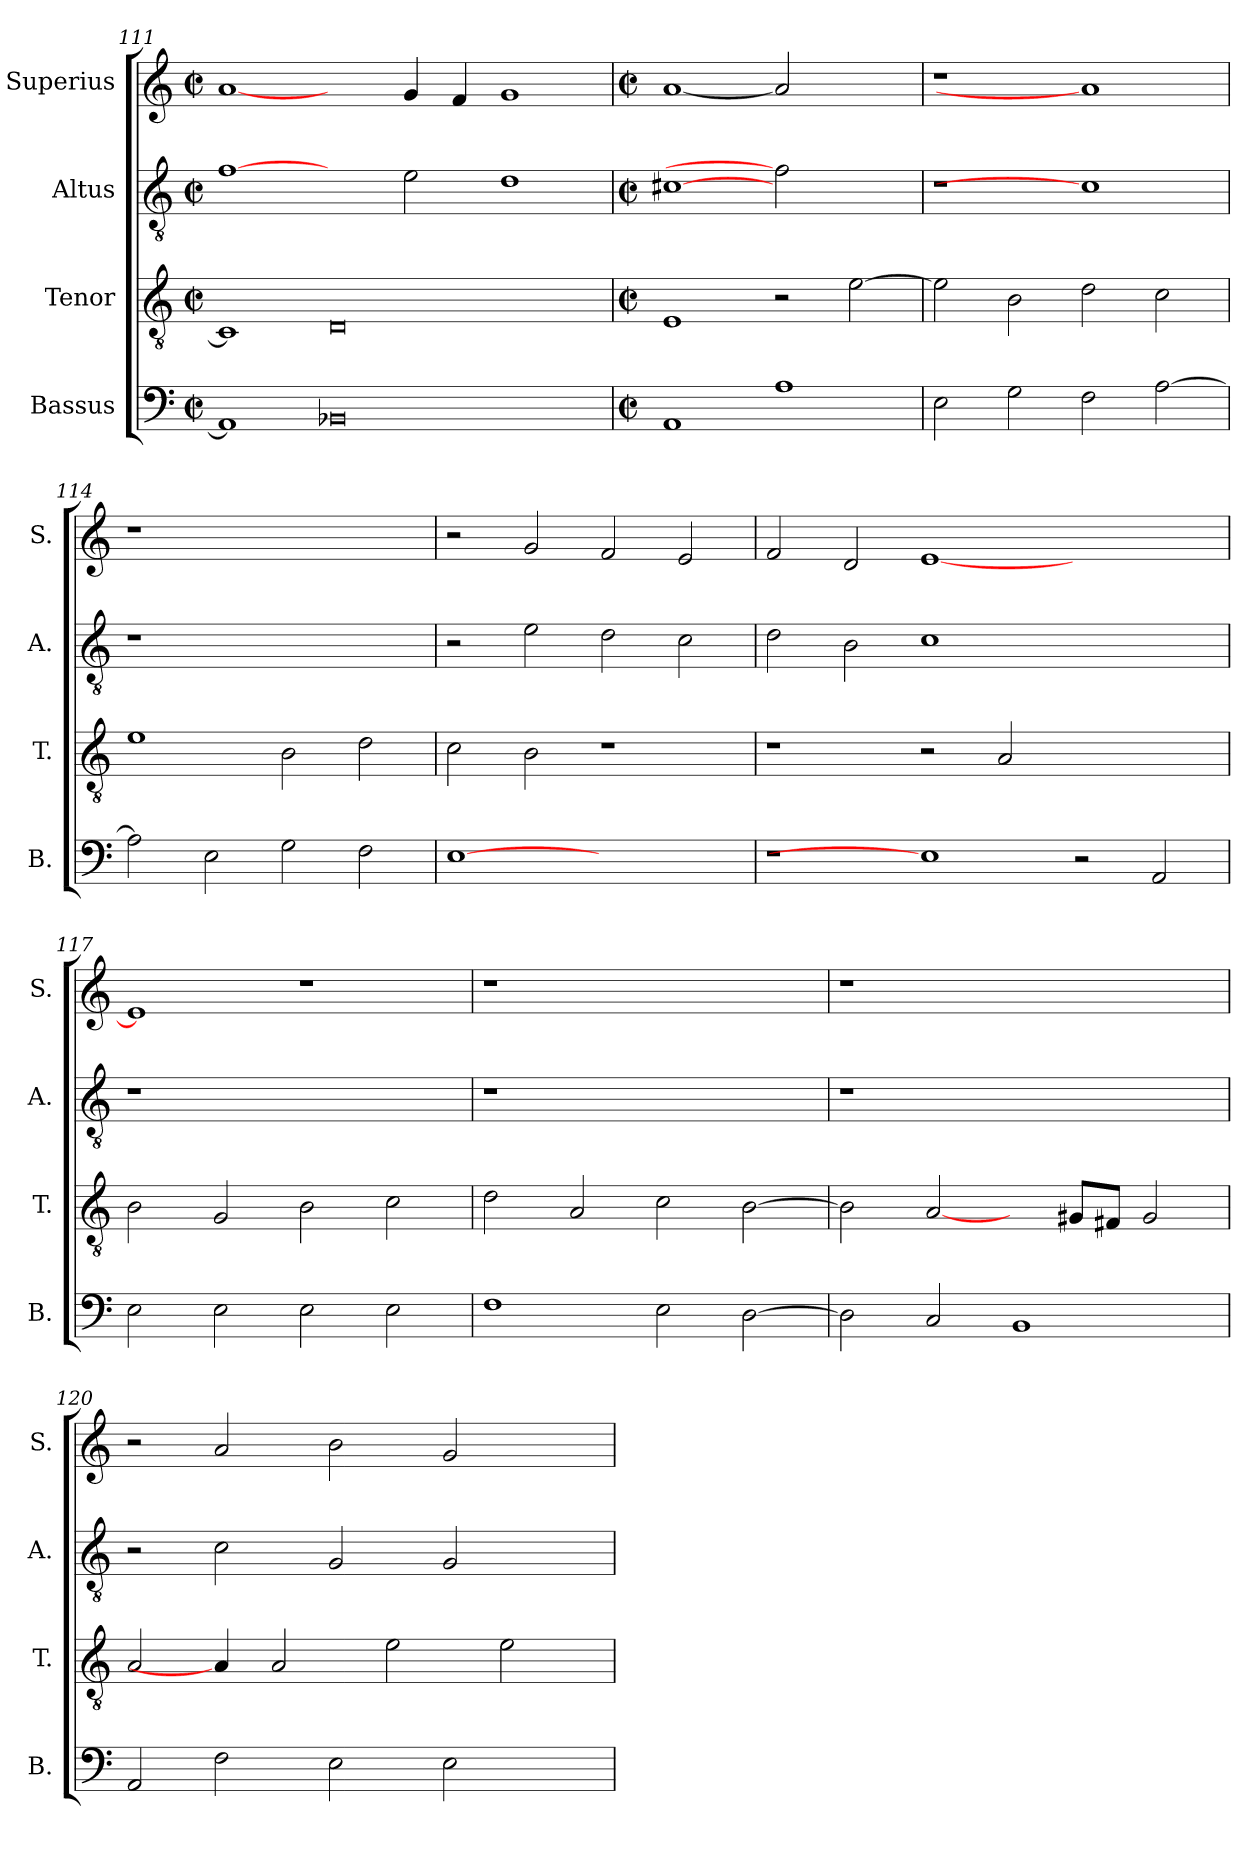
**kern	**kern	**kern	**kern
*part4	*part3	*part2	*part1
*staff4	*staff3	*staff2	*staff1
*I"Bassus	*I"Tenor	*I"Altus	*I"Superius
*I'B.	*I'T.	*I'A.	*I'S.
!!LO:PB:g=z
*clefF4	*clefGv2	*clefGv2	*clefG2
*	*ITrd7c12	*ITrd7c12	*
*k[]	*k[]	*k[]	*k[]
*C:	*C:	*C:	*C:
*M2/2	*M2/2	*M2/2	*M2/2
*met(c|)	*met(c|)	*met(c|)	*met(c|)
=111	=111	=111	=111
1AAi]	1CCi]	[1Fi	[1ai
0BB-Xi	0DDi	2ryy	2ryy
.	.	2Ei\	4gi/
.	.	.	4fi/
.	.	1Di	1gi
=112	=112	=112	=112
*M2/2	*M2/2	*M2/2	*M2/2
*met(c|)	*met(c|)	*met(c|)	*met(c|)
1AAi	1EEi	[1C#Xi	[1ai
1Ai	2r	2Fi]	2ai]
.	[>2Ei\	2ryy	2ryy
=113	=113	=113	=113
!	!	!LO:N:vis=1	!LO:N:vis=1
2Ei\	2Ei\]	1r	1r
2Gi\	2BBi\	.	.
2Fi\	2Di\	1C#i]	1ai]
[>2Ai\	2Ci\	.	.
=114	=114	=114	=114
!	!	!LO:N:vis=1	!LO:N:vis=1
2Ai\]	1Ei	1r	1r
2Ei\	.	.	.
2Gi\	2BBi\	1ryy	1ryy
2Fi\	2Di\	.	.
=115	=115	=115	=115
[1Ei	2Ci\	2r	2r
.	2BBi\	2Ei\	2gi/
1ryy	1r	2Di\	2fi/
.	.	2Ci\	2ei/
!!LO:LB:g=z
=116	=116	=116	=116
1r	1r	2Di\	2fi/
.	.	2BBi\	2di/
1Ei]	2r	1Ci	[<1ei
.	2AAi/	.	.
2r	1ryy	1ryy	1ryy
2AAi/	.	.	.
=117	=117	=117	=117
!	!	!LO:N:vis=1	!
2Ei\	2BBi\	1r	1ei]
2Ei\	2GGi/	.	.
2Ei\	2BBi\	1ryy	1r
2Ei\	2Ci\	.	.
=118	=118	=118	=118
!	!	!LO:N:vis=1	!LO:N:vis=1
1Fi	2Di\	1r	1r
.	2AAi/	.	.
2Ei\	2Ci\	1ryy	1ryy
[>2Di\	[>2BBi\	.	.
=119	=119	=119	=119
!	!	!LO:N:vis=1	!LO:N:vis=1
2Di\]	2BBi\]	1r	1r
2Ci/	[2AAi/	.	.
1BBi	4ryy	1ryy	1ryy
.	8GG#Xi/L	.	.
.	8FF#Xi/J	.	.
.	2GG#i/	.	.
=120	=120	=120	=120
2AAi/	2AAi/	2r	2r
2Fi\	4AAi/]	2Ci\	2ai/
.	2AAi/	.	.
2Ei\	.	2GGi/	2bi\
.	2Ei\	.	.
2Ei\	.	2GGi/	2gi/
.	2Ei\	.	.
4ryy	.	4ryy	4ryy
=	=	=	=
*-	*-	*-	*-
